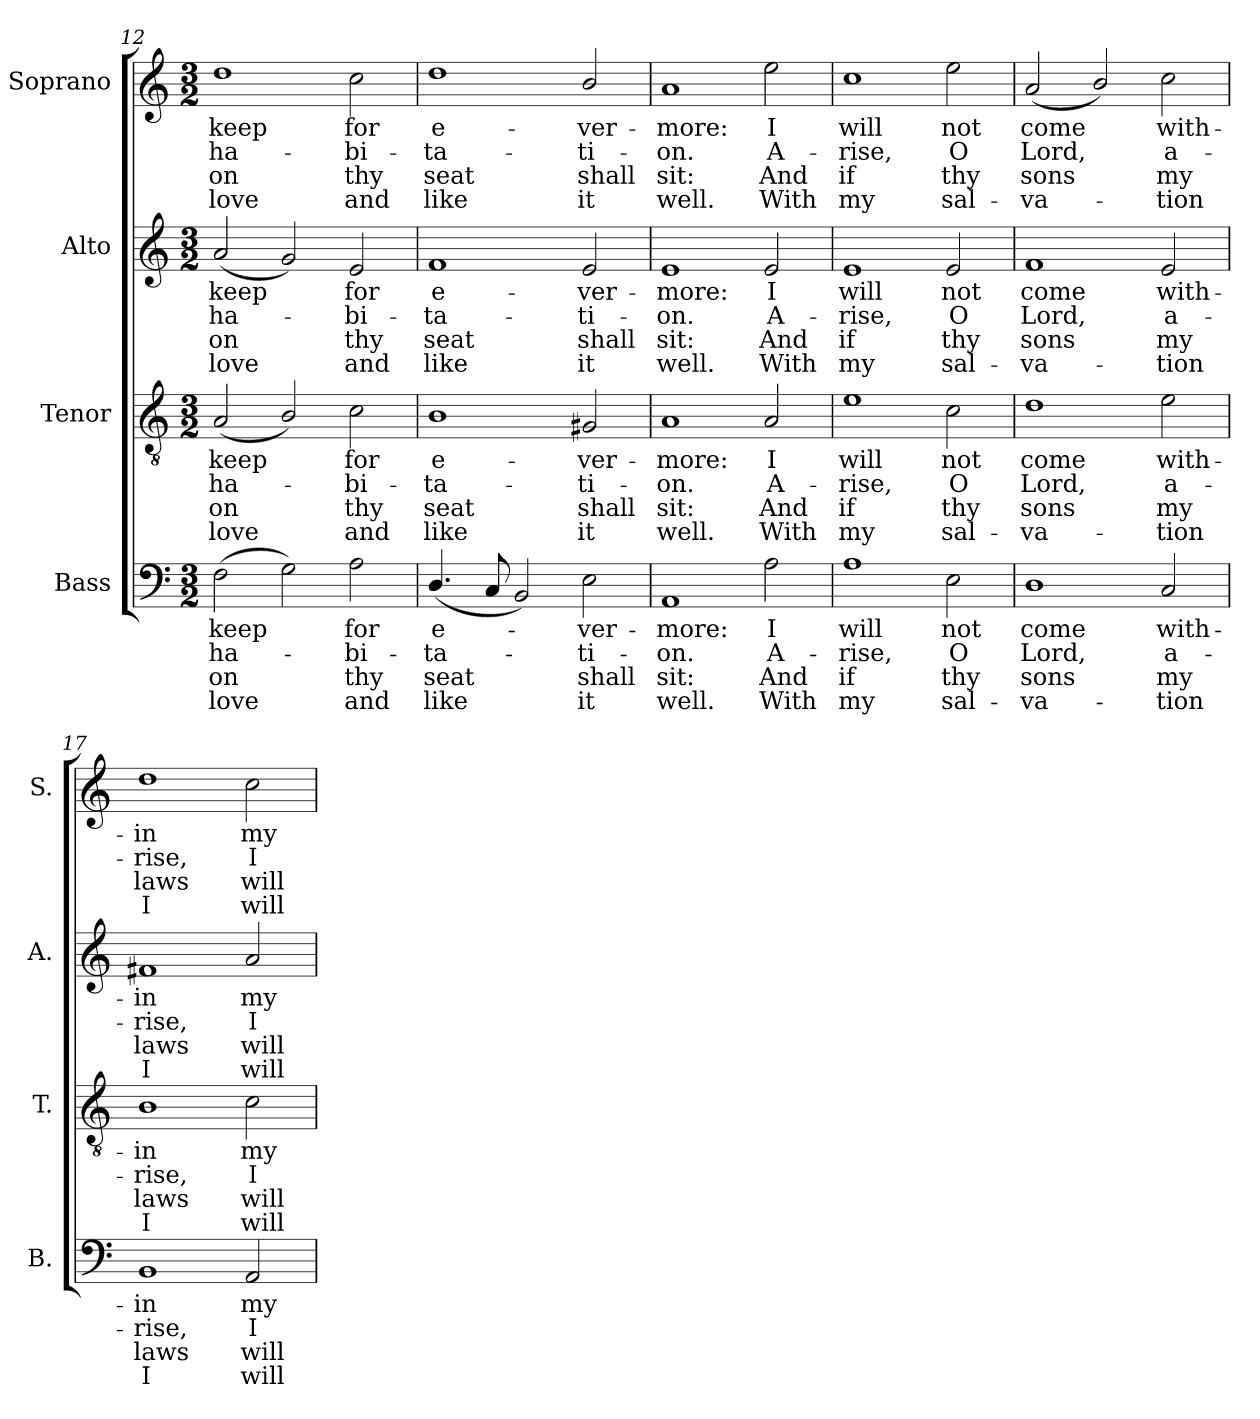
**kern	**text	**text	**text	**text	**kern	**text	**text	**text	**text	**kern	**text	**text	**text	**text	**kern	**text	**text	**text	**text
*part4	*part4	*part4	*part4	*part4	*part3	*part3	*part3	*part3	*part3	*part2	*part2	*part2	*part2	*part2	*part1	*part1	*part1	*part1	*part1
*staff4	*staff4	*staff4	*staff4	*staff4	*staff3	*staff3	*staff3	*staff3	*staff3	*staff2	*staff2	*staff2	*staff2	*staff2	*staff1	*staff1	*staff1	*staff1	*staff1
*I"Bass	*	*	*	*	*I"Tenor	*	*	*	*	*I"Alto	*	*	*	*	*I"Soprano	*	*	*	*
*I'B.	*	*	*	*	*I'T.	*	*	*	*	*I'A.	*	*	*	*	*I'S.	*	*	*	*
*clefF4	*	*	*	*	*clefGv2	*	*	*	*	*clefG2	*	*	*	*	*clefG2	*	*	*	*
*	*	*	*	*	*ITrd7c12	*	*	*	*	*	*	*	*	*	*	*	*	*	*
*k[]	*	*	*	*	*k[]	*	*	*	*	*k[]	*	*	*	*	*k[]	*	*	*	*
*a:	*	*	*	*	*a:	*	*	*	*	*a:	*	*	*	*	*a:	*	*	*	*
*M3/2	*	*	*	*	*M3/2	*	*	*	*	*M3/2	*	*	*	*	*M3/2	*	*	*	*
=12	=12	=12	=12	=12	=12	=12	=12	=12	=12	=12	=12	=12	=12	=12	=12	=12	=12	=12	=12
!	!LO:LY:b:color=#000000	!LO:LY:b:color=#000000	!LO:LY:b:color=#000000	!LO:LY:b:color=#000000	!	!	!	!	!	!	!	!	!	!	!	!	!	!	!
!	!	!	!	!	!	!LO:LY:b:color=#000000	!LO:LY:b:color=#000000	!LO:LY:b:color=#000000	!LO:LY:b:color=#000000	!	!	!	!	!	!	!	!	!	!
!	!	!	!	!	!	!	!	!	!	!	!LO:LY:b:color=#000000	!LO:LY:b:color=#000000	!LO:LY:b:color=#000000	!LO:LY:b:color=#000000	!	!	!	!	!
!	!	!	!	!	!	!	!	!	!	!	!	!	!	!	!	!LO:LY:b:color=#000000	!LO:LY:b:color=#000000	!LO:LY:b:color=#000000	!LO:LY:b:color=#000000
(2Fi\	keep	ha-	on	love	(2AAi/	keep	ha-	on	love	(2ai/	keep	ha-	on	love	1ddi	keep	ha-	on	love
2Gi\)	.	.	.	.	2BBi/)	.	.	.	.	2gi/)	.	.	.	.	.	.	.	.	.
!	!LO:LY:b:color=#000000	!LO:LY:b:color=#000000	!LO:LY:b:color=#000000	!LO:LY:b:color=#000000	!	!	!	!	!	!	!	!	!	!	!	!	!	!	!
!	!	!	!	!	!	!LO:LY:b:color=#000000	!LO:LY:b:color=#000000	!LO:LY:b:color=#000000	!LO:LY:b:color=#000000	!	!	!	!	!	!	!	!	!	!
!	!	!	!	!	!	!	!	!	!	!	!LO:LY:b:color=#000000	!LO:LY:b:color=#000000	!LO:LY:b:color=#000000	!LO:LY:b:color=#000000	!	!	!	!	!
!	!	!	!	!	!	!	!	!	!	!	!	!	!	!	!	!LO:LY:b:color=#000000	!LO:LY:b:color=#000000	!LO:LY:b:color=#000000	!LO:LY:b:color=#000000
2Ai\	for	-bi-	thy	and	2Ci\	for	-bi-	thy	and	2ei/	for	-bi-	thy	and	2cci\	for	-bi-	thy	and
=13	=13	=13	=13	=13	=13	=13	=13	=13	=13	=13	=13	=13	=13	=13	=13	=13	=13	=13	=13
!	!LO:LY:b:color=#000000	!LO:LY:b:color=#000000	!LO:LY:b:color=#000000	!LO:LY:b:color=#000000	!	!	!	!	!	!	!	!	!	!	!	!	!	!	!
!	!	!	!	!	!	!LO:LY:b:color=#000000	!LO:LY:b:color=#000000	!LO:LY:b:color=#000000	!LO:LY:b:color=#000000	!	!	!	!	!	!	!	!	!	!
!	!	!	!	!	!	!	!	!	!	!	!LO:LY:b:color=#000000	!LO:LY:b:color=#000000	!LO:LY:b:color=#000000	!LO:LY:b:color=#000000	!	!	!	!	!
!	!	!	!	!	!	!	!	!	!	!	!	!	!	!	!	!LO:LY:b:color=#000000	!LO:LY:b:color=#000000	!LO:LY:b:color=#000000	!LO:LY:b:color=#000000
(4.Di/	e-	-ta-	seat	like	1BBi	e-	-ta-	seat	like	1fi	e-	-ta-	seat	like	1ddi	e-	-ta-	seat	like
8Ci/	.	.	.	.	.	.	.	.	.	.	.	.	.	.	.	.	.	.	.
2BBi/)	.	.	.	.	.	.	.	.	.	.	.	.	.	.	.	.	.	.	.
!	!LO:LY:b:color=#000000	!LO:LY:b:color=#000000	!LO:LY:b:color=#000000	!LO:LY:b:color=#000000	!	!	!	!	!	!	!	!	!	!	!	!	!	!	!
!	!	!	!	!	!	!LO:LY:b:color=#000000	!LO:LY:b:color=#000000	!LO:LY:b:color=#000000	!LO:LY:b:color=#000000	!	!	!	!	!	!	!	!	!	!
!	!	!	!	!	!	!	!	!	!	!	!LO:LY:b:color=#000000	!LO:LY:b:color=#000000	!LO:LY:b:color=#000000	!LO:LY:b:color=#000000	!	!	!	!	!
!	!	!	!	!	!	!	!	!	!	!	!	!	!	!	!	!LO:LY:b:color=#000000	!LO:LY:b:color=#000000	!LO:LY:b:color=#000000	!LO:LY:b:color=#000000
2Ei\	-ver-	-ti-	shall	it	2GG#Xi/	-ver-	-ti-	shall	it	2ei/	-ver-	-ti-	shall	it	2bi/	-ver-	-ti-	shall	it
=14	=14	=14	=14	=14	=14	=14	=14	=14	=14	=14	=14	=14	=14	=14	=14	=14	=14	=14	=14
!	!LO:LY:b:color=#000000	!LO:LY:b:color=#000000	!LO:LY:b:color=#000000	!LO:LY:b:color=#000000	!	!	!	!	!	!	!	!	!	!	!	!	!	!	!
!	!	!	!	!	!	!LO:LY:b:color=#000000	!LO:LY:b:color=#000000	!LO:LY:b:color=#000000	!LO:LY:b:color=#000000	!	!	!	!	!	!	!	!	!	!
!	!	!	!	!	!	!	!	!	!	!	!LO:LY:b:color=#000000	!LO:LY:b:color=#000000	!LO:LY:b:color=#000000	!LO:LY:b:color=#000000	!	!	!	!	!
!	!	!	!	!	!	!	!	!	!	!	!	!	!	!	!	!LO:LY:b:color=#000000	!LO:LY:b:color=#000000	!LO:LY:b:color=#000000	!LO:LY:b:color=#000000
1AAi	-more:	-on.	sit:	well.	1AAi	-more:	-on.	sit:	well.	1ei	-more:	-on.	sit:	well.	1ai	-more:	-on.	sit:	well.
!	!LO:LY:b:color=#000000	!LO:LY:b:color=#000000	!LO:LY:b:color=#000000	!LO:LY:b:color=#000000	!	!	!	!	!	!	!	!	!	!	!	!	!	!	!
!	!	!	!	!	!	!LO:LY:b:color=#000000	!LO:LY:b:color=#000000	!LO:LY:b:color=#000000	!LO:LY:b:color=#000000	!	!	!	!	!	!	!	!	!	!
!	!	!	!	!	!	!	!	!	!	!	!LO:LY:b:color=#000000	!LO:LY:b:color=#000000	!LO:LY:b:color=#000000	!LO:LY:b:color=#000000	!	!	!	!	!
!	!	!	!	!	!	!	!	!	!	!	!	!	!	!	!	!LO:LY:b:color=#000000	!LO:LY:b:color=#000000	!LO:LY:b:color=#000000	!LO:LY:b:color=#000000
2Ai\	I	A-	And	With	2AAi/	I	A-	And	With	2ei/	I	A-	And	With	2eei\	I	A-	And	With
!!LO:PB:g=z
=15	=15	=15	=15	=15	=15	=15	=15	=15	=15	=15	=15	=15	=15	=15	=15	=15	=15	=15	=15
!	!LO:LY:b:color=#000000	!LO:LY:b:color=#000000	!LO:LY:b:color=#000000	!LO:LY:b:color=#000000	!	!	!	!	!	!	!	!	!	!	!	!	!	!	!
!	!	!	!	!	!	!LO:LY:b:color=#000000	!LO:LY:b:color=#000000	!LO:LY:b:color=#000000	!LO:LY:b:color=#000000	!	!	!	!	!	!	!	!	!	!
!	!	!	!	!	!	!	!	!	!	!	!LO:LY:b:color=#000000	!LO:LY:b:color=#000000	!LO:LY:b:color=#000000	!LO:LY:b:color=#000000	!	!	!	!	!
!	!	!	!	!	!	!	!	!	!	!	!	!	!	!	!	!LO:LY:b:color=#000000	!LO:LY:b:color=#000000	!LO:LY:b:color=#000000	!LO:LY:b:color=#000000
1Ai	will	-rise,	if	my	1Ei	will	-rise,	if	my	1ei	will	-rise,	if	my	1cci	will	-rise,	if	my
!	!LO:LY:b:color=#000000	!LO:LY:b:color=#000000	!LO:LY:b:color=#000000	!LO:LY:b:color=#000000	!	!	!	!	!	!	!	!	!	!	!	!	!	!	!
!	!	!	!	!	!	!LO:LY:b:color=#000000	!LO:LY:b:color=#000000	!LO:LY:b:color=#000000	!LO:LY:b:color=#000000	!	!	!	!	!	!	!	!	!	!
!	!	!	!	!	!	!	!	!	!	!	!LO:LY:b:color=#000000	!LO:LY:b:color=#000000	!LO:LY:b:color=#000000	!LO:LY:b:color=#000000	!	!	!	!	!
!	!	!	!	!	!	!	!	!	!	!	!	!	!	!	!	!LO:LY:b:color=#000000	!LO:LY:b:color=#000000	!LO:LY:b:color=#000000	!LO:LY:b:color=#000000
2Ei\	not	O	thy	sal-	2Ci\	not	O	thy	sal-	2ei/	not	O	thy	sal-	2eei\	not	O	thy	sal-
=16	=16	=16	=16	=16	=16	=16	=16	=16	=16	=16	=16	=16	=16	=16	=16	=16	=16	=16	=16
!	!LO:LY:b:color=#000000	!LO:LY:b:color=#000000	!LO:LY:b:color=#000000	!LO:LY:b:color=#000000	!	!	!	!	!	!	!	!	!	!	!	!	!	!	!
!	!	!	!	!	!	!LO:LY:b:color=#000000	!LO:LY:b:color=#000000	!LO:LY:b:color=#000000	!LO:LY:b:color=#000000	!	!	!	!	!	!	!	!	!	!
!	!	!	!	!	!	!	!	!	!	!	!LO:LY:b:color=#000000	!LO:LY:b:color=#000000	!LO:LY:b:color=#000000	!LO:LY:b:color=#000000	!	!	!	!	!
!	!	!	!	!	!	!	!	!	!	!	!	!	!	!	!	!LO:LY:b:color=#000000	!LO:LY:b:color=#000000	!LO:LY:b:color=#000000	!LO:LY:b:color=#000000
1Di	come	Lord,	-sons	va-	1Di	come	Lord,	-sons	va-	1fi	come	Lord,	-sons	va-	(2ai/	come	Lord,	-sons	va-
.	.	.	.	.	.	.	.	.	.	.	.	.	.	.	2bi/)	.	.	.	.
!	!LO:LY:b:color=#000000	!LO:LY:b:color=#000000	!LO:LY:b:color=#000000	!LO:LY:b:color=#000000	!	!	!	!	!	!	!	!	!	!	!	!	!	!	!
!	!	!	!	!	!	!LO:LY:b:color=#000000	!LO:LY:b:color=#000000	!LO:LY:b:color=#000000	!LO:LY:b:color=#000000	!	!	!	!	!	!	!	!	!	!
!	!	!	!	!	!	!	!	!	!	!	!LO:LY:b:color=#000000	!LO:LY:b:color=#000000	!LO:LY:b:color=#000000	!LO:LY:b:color=#000000	!	!	!	!	!
!	!	!	!	!	!	!	!	!	!	!	!	!	!	!	!	!LO:LY:b:color=#000000	!LO:LY:b:color=#000000	!LO:LY:b:color=#000000	!LO:LY:b:color=#000000
2Ci/	with-	a-	-my	tion	2Ei\	with-	a-	-my	tion	2ei/	with-	a-	-my	tion	2cci\	with-	a-	-my	tion
=17	=17	=17	=17	=17	=17	=17	=17	=17	=17	=17	=17	=17	=17	=17	=17	=17	=17	=17	=17
!	!LO:LY:b:color=#000000	!LO:LY:b:color=#000000	!LO:LY:b:color=#000000	!LO:LY:b:color=#000000	!	!	!	!	!	!	!	!	!	!	!	!	!	!	!
!	!	!	!	!	!	!LO:LY:b:color=#000000	!LO:LY:b:color=#000000	!LO:LY:b:color=#000000	!LO:LY:b:color=#000000	!	!	!	!	!	!	!	!	!	!
!	!	!	!	!	!	!	!	!	!	!	!LO:LY:b:color=#000000	!LO:LY:b:color=#000000	!LO:LY:b:color=#000000	!LO:LY:b:color=#000000	!	!	!	!	!
!	!	!	!	!	!	!	!	!	!	!	!	!	!	!	!	!LO:LY:b:color=#000000	!LO:LY:b:color=#000000	!LO:LY:b:color=#000000	!LO:LY:b:color=#000000
1BBi	-in	-rise,	laws	I	1BBi	-in	-rise,	laws	I	1f#Xi	-in	-rise,	laws	I	1ddi	-in	-rise,	laws	I
!	!LO:LY:b:color=#000000	!LO:LY:b:color=#000000	!LO:LY:b:color=#000000	!LO:LY:b:color=#000000	!	!	!	!	!	!	!	!	!	!	!	!	!	!	!
!	!	!	!	!	!	!LO:LY:b:color=#000000	!LO:LY:b:color=#000000	!LO:LY:b:color=#000000	!LO:LY:b:color=#000000	!	!	!	!	!	!	!	!	!	!
!	!	!	!	!	!	!	!	!	!	!	!LO:LY:b:color=#000000	!LO:LY:b:color=#000000	!LO:LY:b:color=#000000	!LO:LY:b:color=#000000	!	!	!	!	!
!	!	!	!	!	!	!	!	!	!	!	!	!	!	!	!	!LO:LY:b:color=#000000	!LO:LY:b:color=#000000	!LO:LY:b:color=#000000	!LO:LY:b:color=#000000
2AAi/	my	I	will	will	2Ci\	my	I	will	will	2ai/	my	I	will	will	2cci\	my	I	will	will
=	=	=	=	=	=	=	=	=	=	=	=	=	=	=	=	=	=	=	=
*-	*-	*-	*-	*-	*-	*-	*-	*-	*-	*-	*-	*-	*-	*-	*-	*-	*-	*-	*-
